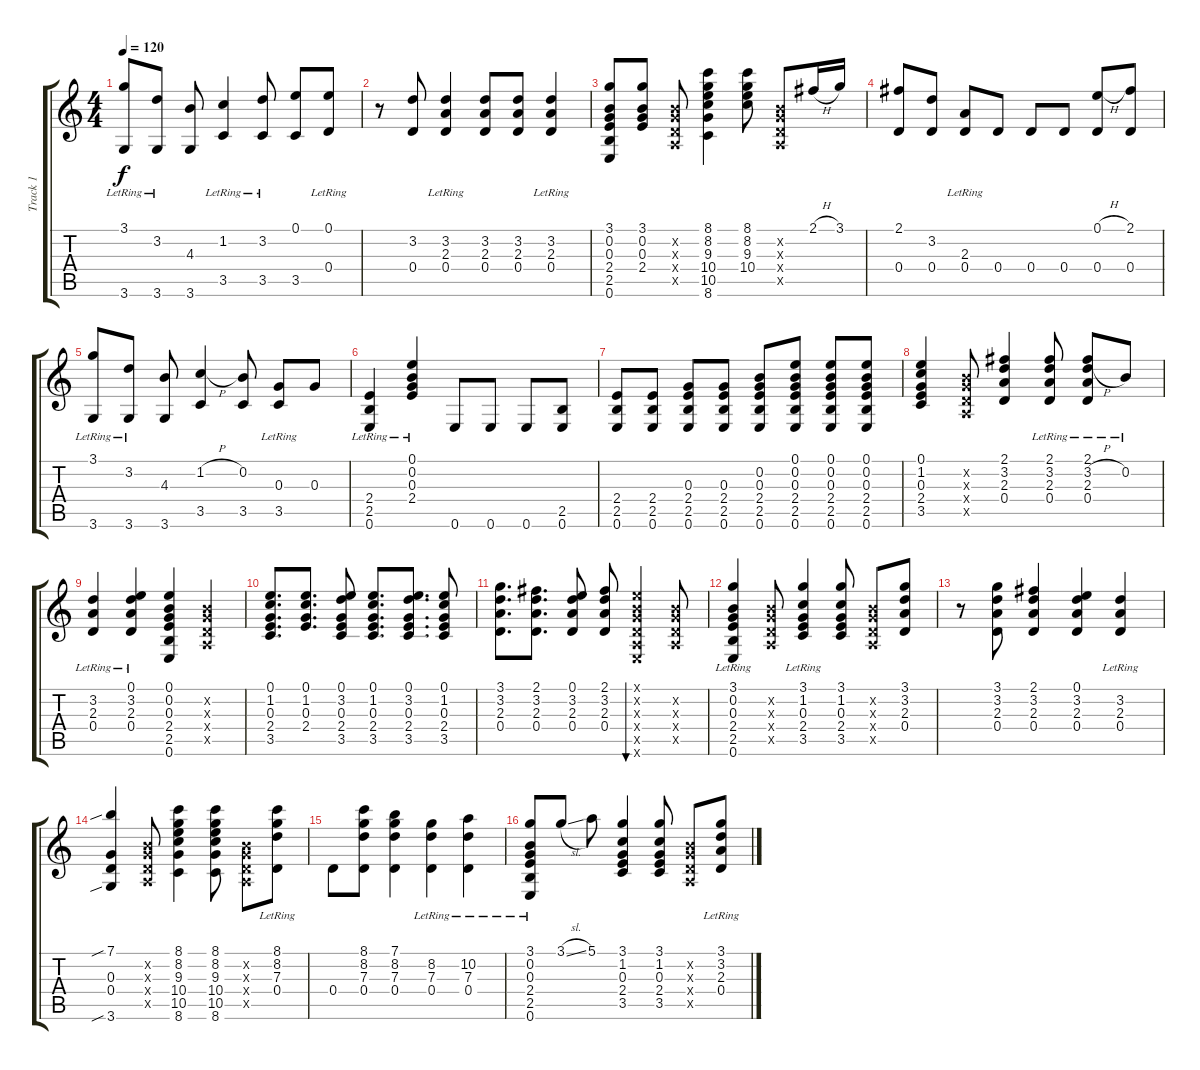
\track ("Track 1" "Track 1") {instrument acousticguitarsteel}
\staff {score tabs}
\tuning (E4 B3 G3 D3 A2 E2) {hide}
\ts (4 4)
\tempo 120
\clef g2
\ks c
(3.1{lr} 3.6{lr}).8{dy f} (3.2{lr} 3.6{lr}).8 (4.3 3.6).8 (1.2{lr} 3.5{lr}).4 (3.2{lr} 3.5{lr}).8 (0.1 3.5).8 (0.1{lr} 0.4{lr}).8 |
r.8 (3.2 0.4).8 (3.2{lr} 2.3{lr} 0.4{lr}).4 (3.2 2.3 0.4).8 (3.2 2.3 0.4).8 (3.2{lr} 2.3{lr} 0.4{lr}).4 |
(3.1 0.2 0.3 2.4 2.5 0.6).8 (3.1 0.2 0.3 2.4).8 (0.2{x} 0.3{x} 0.4{x} 0.5{x}).8 (8.1 8.2 9.3 10.4 10.5 8.6).4 (8.1 8.2 9.3 10.4).8 (0.2{x} 0.3{x} 0.4{x} 0.5{x}).8 2.1{h}.16 3.1.16 |
(2.1 0.4).8 (3.2 0.4).8 (2.3{lr} 0.4{lr}).8 0.4.8 0.4.8 0.4.8 (0.1{h} 0.4).8 (2.1 0.4).8 |
(3.1{lr} 3.6{lr}).8 (3.2{lr} 3.6{lr}).8 (4.3 3.6).8 (1.2{h} 3.5).4 (0.2 3.5).8 (0.3{lr} 3.5{lr}).8 0.3.8 |
(2.4{lr} 2.5{lr} 0.6{lr}).4 (0.1{lr} 0.2{lr} 0.3{lr} 2.4{lr}).4 0.6.8 0.6.8 0.6.8 (2.5 0.6).8 |
(2.4 2.5 0.6).8 (2.4 2.5 0.6).8 (0.3 2.4 2.5 0.6).8 (0.3 2.4 2.5 0.6).8 (0.2 0.3 2.4 2.5 0.6).8 (0.1 0.2 0.3 2.4 2.5 0.6).8 (0.1 0.2 0.3 2.4 2.5 0.6).8 (0.1 0.2 0.3 2.4 2.5 0.6).8 |
(0.1 1.2 0.3 2.4 3.5).4 (0.2{x} 0.3{x} 0.4{x} 0.5{x}).8 (2.1 3.2 2.3 0.4).4 (2.1{lr} 3.2{lr} 2.3{lr} 0.4{lr}).8 (2.1{lr} 3.2{h lr} 2.3{lr} 0.4{lr}).8 0.2{lr}.8 |
(3.2{lr} 2.3{lr} 0.4{lr}).4 (0.1{lr} 3.2{lr} 2.3{lr} 0.4{lr}).4 (0.1 0.2 0.3 2.4 2.5 0.6).4 (0.2{x} 0.3{x} 0.4{x} 0.5{x}).4 |
(0.1 1.2 0.3 2.4 3.5).8{d} (0.1 1.2 0.3 2.4).8{d} (0.1 3.2 0.3 2.4 3.5).8 (0.1 1.2 0.3 2.4 3.5).8{d} (0.1 3.2 0.3 2.4 3.5).8{d} (0.1 1.2 0.3 2.4 3.5).8 |
(3.1 3.2 2.3 0.4).8{d} (2.1 3.2 2.3 0.4).8{d} (0.1 3.2 2.3 0.4).8 (2.1 3.2 2.3 0.4).8 (0.1{x} 0.2{x} 0.3{x} 0.4{x} 0.5{x} 0.6{x}).4{bu 240} (0.2{x} 0.3{x} 0.4{x} 0.5{x}).8 |
(3.1{lr} 0.2{lr} 0.3{lr} 2.4{lr} 2.5{lr} 0.6{lr}).4 (0.2{x} 0.3{x} 0.4{x} 0.5{x}).8 (3.1{lr} 1.2{lr} 0.3{lr} 2.4{lr} 3.5{lr}).4 (3.1 1.2 0.3 2.4 3.5).8 (0.2{x} 0.3{x} 0.4{x} 0.5{x}).8 (3.1 3.2 2.3 0.4).8 |
r.8 (3.1 3.2 2.3 0.4).8 (2.1 3.2 2.3 0.4).4 (0.1 3.2 2.3 0.4).4 (3.2{lr} 2.3{lr} 0.4{lr}).4 |
(7.1{sib} 0.3 0.4 3.6{sib}).4 (0.2{x} 0.3{x} 0.4{x} 0.5{x}).8 (8.1 8.2 9.3 10.4 10.5 8.6).4 (8.1 8.2 9.3 10.4 10.5 8.6).8 (0.2{x} 0.3{x} 0.4{x} 0.5{x}).8 (8.1{lr} 8.2{lr} 7.3{lr} 0.4{lr}).8 |
0.4.8 (8.1 8.2 7.3 0.4).8 (7.1 8.2 7.3 0.4).4 (8.2{lr} 7.3{lr} 0.4{lr}).4 (10.2{lr} 7.3{lr} 0.4{lr}).4 |
(3.1{lr} 0.2{lr} 0.3{lr} 2.4{lr} 2.5{lr} 0.6{lr}).8 3.1{sl}.8 5.1.8 (3.1 1.2 0.3 2.4 3.5).4 (3.1 1.2 0.3 2.4 3.5).8 (0.2{x} 0.3{x} 0.4{x} 0.5{x}).8 (3.1{lr} 3.2{lr} 2.3{lr} 0.4{lr}).8
